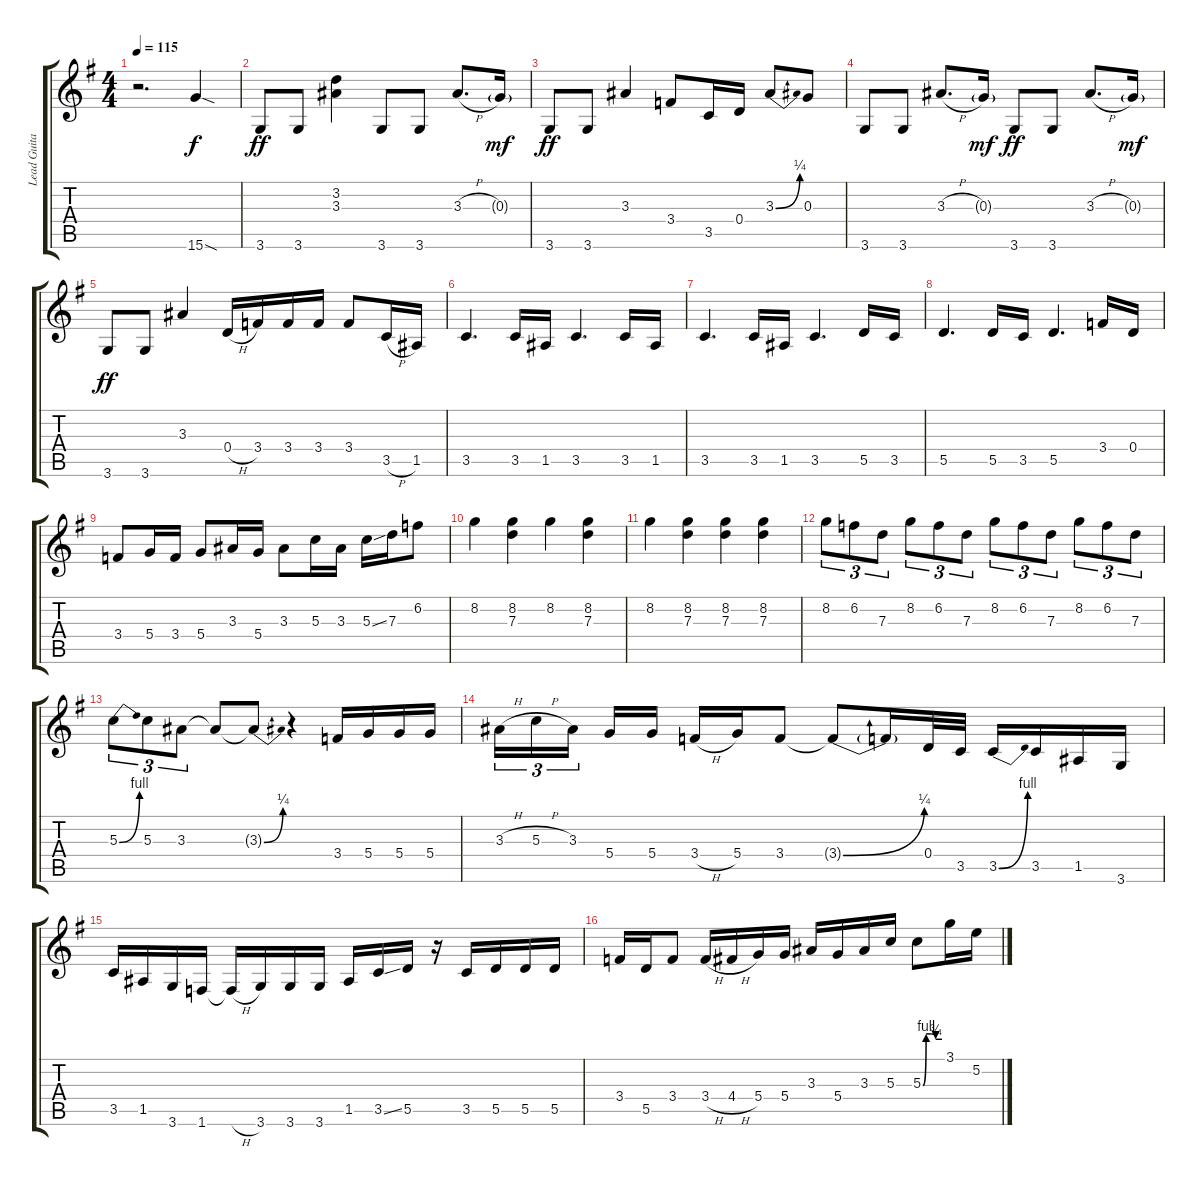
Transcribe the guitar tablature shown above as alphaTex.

\track ("Lead Guitar" "Lead Guita") {instrument overdrivenguitar}
\staff {score tabs}
\tuning (E4 B3 G3 D3 A2 E2) {hide}
\ts (4 4)
\tempo 115
\clef g2
\ks g
r.2{d dy mf} 15.6{sod}.4{dy f} |
3.6.8{dy ff} 3.6.8 (3.2 3.3).4 3.6.8 3.6.8 3.3{h}.8{d} 0.3{g}.16{dy mf} |
3.6.8{dy ff} 3.6.8 3.3.4 3.4.8 3.5.16 0.4.16 3.3{be (bend 0 0 60 1)}.8 0.3.8 |
3.6.8 3.6.8 3.3{h}.8{d} 0.3{g}.16{dy mf} 3.6.8{dy ff} 3.6.8 3.3{h}.8{d} 0.3{g}.16{dy mf} |
3.6.8{dy ff} 3.6.8 3.3.4 0.4{h}.16 3.4.16 3.4.16 3.4.16 3.4.8 3.5{h}.16 1.5.16 |
3.5.4{d} 3.5.16 1.5.16 3.5.4{d} 3.5.16 1.5.16 |
3.5.4{d} 3.5.16 1.5.16 3.5.4{d} 5.5.16 3.5.16 |
5.5.4{d} 5.5.16 3.5.16 5.5.4{d} 3.4.16 0.4.16 |
3.4.8 5.4.16 3.4.16 5.4.8 3.3.16 5.4.16 3.3.8 5.3.16 3.3.16 5.3{ss}.16 7.3.16 6.2.8 |
8.2.4 (8.2 7.3).4 8.2.4 (8.2 7.3).4 |
8.2.4 (8.2 7.3).4 (8.2 7.3).4 (8.2 7.3).4 |
8.2.8{tu (3 2)} 6.2.8{tu (3 2)} 7.3.8{tu (3 2)} 8.2.8{tu (3 2)} 6.2.8{tu (3 2)} 7.3.8{tu (3 2)} 8.2.8{tu (3 2)} 6.2.8{tu (3 2)} 7.3.8{tu (3 2)} 8.2.8{tu (3 2)} 6.2.8{tu (3 2)} 7.3.8{tu (3 2)} |
5.3{be (bend 0 0 60 4)}.8{tu (3 2)} 5.3.8{tu (3 2)} 3.3.8{tu (3 2)} 3.3{t}.8 3.3{be (bend 0 0 60 1) t}.8 r.4 3.4.16 5.4.16 5.4.16 5.4.16 |
3.3{h}.16{tu (3 2)} 5.3{h}.16{tu (3 2)} 3.3.16{tu (3 2) beam splitsecondary} 5.4.16 5.4.16 3.4{h}.16 5.4.16 3.4.8 3.4{be (bend 0 0 60 1) t}.8 3.4{t}.16 0.4.32 3.5.32 3.5{be (bend 0 0 60 4)}.16 3.5.16 1.5.16 3.6.16 |
3.5.16 1.5.16 3.6.16 1.6.16 1.6{h t}.16 3.6.16 3.6.16 3.6.16 1.5.16 3.5{ss}.16 5.5.16 r.16 3.5.16 5.5.16 5.5.16 5.5.16 |
3.4.16 5.5.16 3.4.8 3.4{h}.16 4.4{h}.16 5.4.16 5.4.16 3.3.16 5.4.16 3.3.16 5.3.16 5.3{be (custom 0 0 10 4 25 4 40 3 60 3)}.8 3.1.16 5.2{ss}.16
